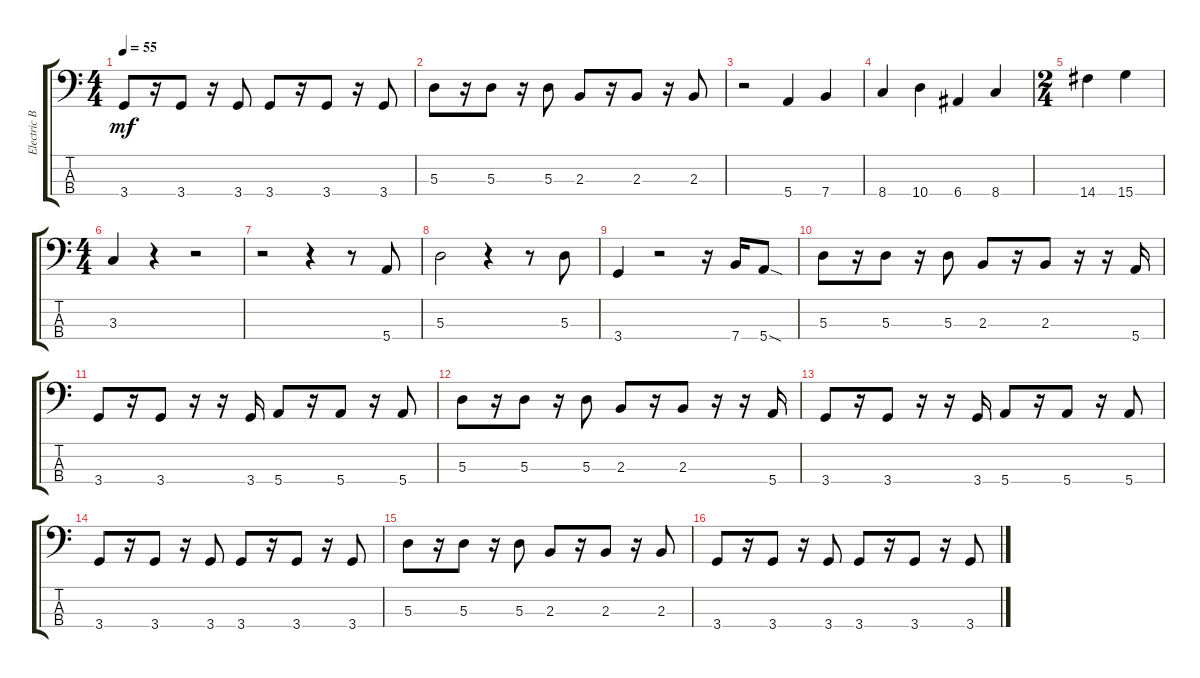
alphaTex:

\track ("Electric Bass" "Electric B") {instrument electricbassfinger}
\staff {score tabs}
\tuning (G2 D2 A1 E1) {hide}
\ts (4 4)
\tempo 55
\clef f4
\ks c
3.4.8{dy mf} r.16 3.4.8 r.16 3.4.8 3.4.8 r.16 3.4.8 r.16 3.4.8 |
5.3.8 r.16 5.3.8 r.16 5.3.8 2.3.8 r.16 2.3.8 r.16 2.3.8 |
r.2 5.4.4 7.4.4 |
8.4.4 10.4.4 6.4.4 8.4.4 |
\ts (2 4)
14.4.4 15.4.4 |
\ts (4 4)
3.3.4 r.4 r.2 |
r.2 r.4 r.8 5.4.8 |
5.3.2 r.4 r.8 5.3.8 |
3.4.4 r.2 r.16 7.4.16 5.4{sod}.8 |
5.3.8 r.16 5.3.8 r.16 5.3.8 2.3.8 r.16 2.3.8 r.16 r.16 5.4.16 |
3.4.8 r.16 3.4.8 r.16 r.16 3.4.16 5.4.8 r.16 5.4.8 r.16 5.4.8 |
5.3.8 r.16 5.3.8 r.16 5.3.8 2.3.8 r.16 2.3.8 r.16 r.16 5.4.16 |
3.4.8 r.16 3.4.8 r.16 r.16 3.4.16 5.4.8 r.16 5.4.8 r.16 5.4.8 |
3.4.8 r.16 3.4.8 r.16 3.4.8 3.4.8 r.16 3.4.8 r.16 3.4.8 |
5.3.8 r.16 5.3.8 r.16 5.3.8 2.3.8 r.16 2.3.8 r.16 2.3.8 |
3.4.8 r.16 3.4.8 r.16 3.4.8 3.4.8 r.16 3.4.8 r.16 3.4.8
